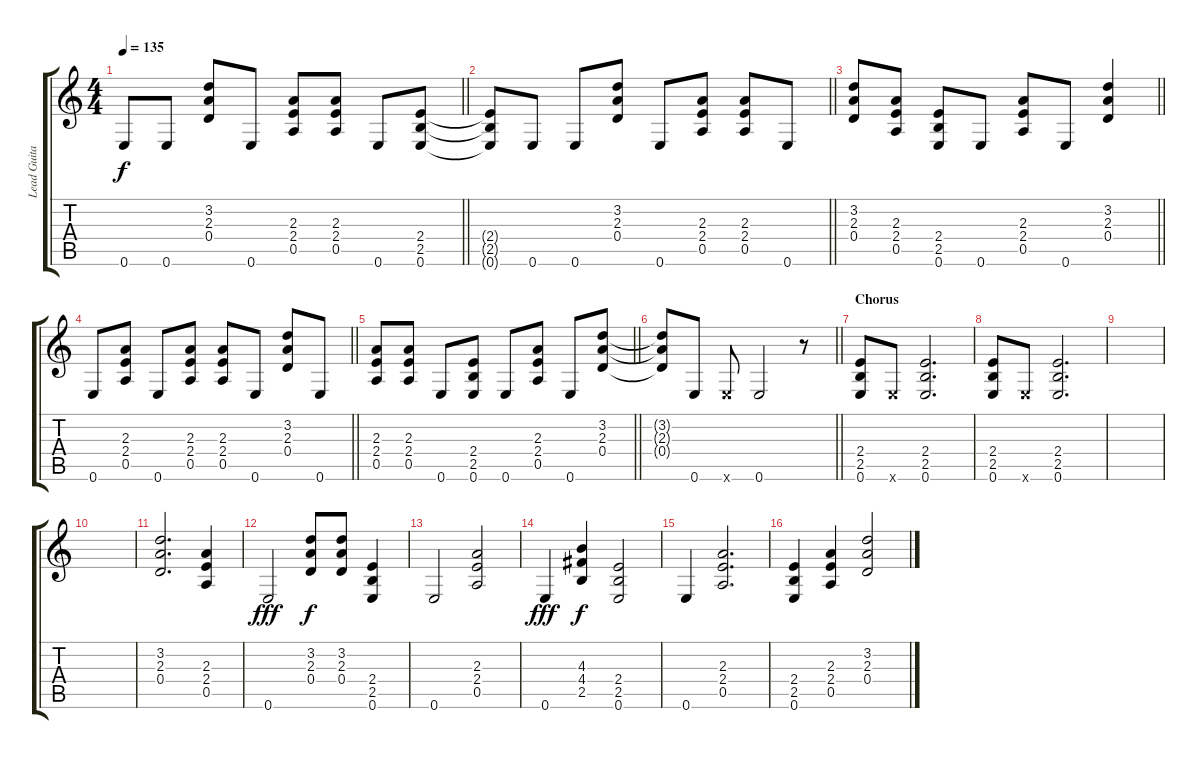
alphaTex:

\track ("Lead Guitar" "Lead Guita") {instrument overdrivenguitar}
\staff {score tabs}
\tuning (E4 B3 G3 D3 A2 E2) {hide}
\ts (4 4)
\tempo 135
\clef g2
\barLineRight lightlight
\ks c
0.6.8{dy f} 0.6.8 (3.2 2.3 0.4).8 0.6.8 (2.3 2.4 0.5).8 (2.3 2.4 0.5).8 0.6.8 (2.4 2.5 0.6).8 |
\barLineRight lightlight
(2.4{t} 2.5{t} 0.6{t}).8 0.6.8 0.6.8 (3.2 2.3 0.4).8 0.6.8 (2.3 2.4 0.5).8 (2.3 2.4 0.5).8 0.6.8 |
\barLineRight lightlight
(3.2 2.3 0.4).8 (2.3 2.4 0.5).8 (2.4 2.5 0.6).8 0.6.8 (2.3 2.4 0.5).8 0.6.8 (3.2 2.3 0.4).4 |
\barLineRight lightlight
0.6.8 (2.3 2.4 0.5).8 0.6.8 (2.3 2.4 0.5).8 (2.3 2.4 0.5).8 0.6.8 (3.2 2.3 0.4).8 0.6.8 |
\barLineRight lightlight
(2.3 2.4 0.5).8 (2.3 2.4 0.5).8 0.6.8 (2.4 2.5 0.6).8 0.6.8 (2.3 2.4 0.5).8 0.6.8 (3.2 2.3 0.4).8 |
\barLineRight lightlight
(3.2{t} 2.3{t} 0.4{t}).8 0.6.8 0.6{x}.8 0.6.2 r.8 |
\section ("" "Chorus")
(2.4 2.5 0.6).8 0.6{x}.8 (2.4 2.5 0.6).2{d} |
(2.4 2.5 0.6).8 0.6{x}.8 (2.4 2.5 0.6).2{d} |
|
|
(3.2 2.3 0.4).2{d} (2.3 2.4 0.5).4 |
0.6.2{dy fff} (3.2 2.3 0.4).8{dy f} (3.2 2.3 0.4).8 (2.4 2.5 0.6).4 |
0.6.2 (2.3 2.4 0.5).2 |
0.6.4{dy fff} (4.3 4.4 2.5).4{dy f} (2.4 2.5 0.6).2 |
0.6.4 (2.3 2.4 0.5).2{d} |
(2.4 2.5 0.6).4 (2.3 2.4 0.5).4 (3.2 2.3 0.4).2
